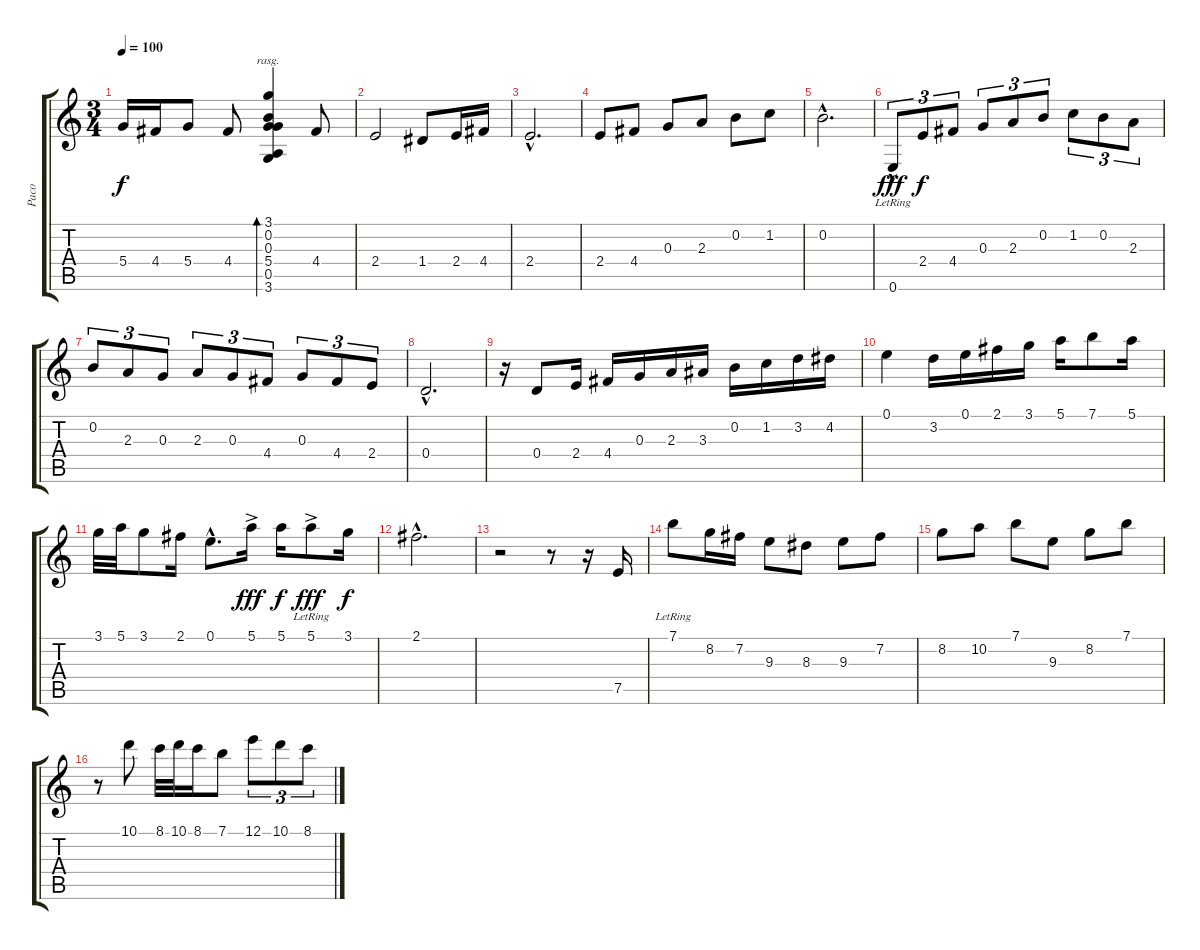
\track ("Paco" "Paco") {instrument acousticguitarnylon}
\staff {score tabs}
\tuning (E4 B3 G3 D3 A2 E2) {hide}
\ts (3 4)
\tempo 100
\clef g2
\ks c
5.4.16{dy f} 4.4.16 5.4.8 4.4.8 (3.1 0.2 0.3 5.4 0.5 3.6).4{bd 240 rasg ii} 4.4.8 |
2.4.2 1.4.8 2.4.16 4.4.16 |
2.4{hac}.2{d} |
2.4.8 4.4.8 0.3.8 2.3.8 0.2.8 1.2.8 |
0.2{hac}.2{d} |
0.6{hac lr}.8{tu (3 2) dy fff} 2.4.8{tu (3 2) dy f} 4.4.8{tu (3 2)} 0.3.8{tu (3 2)} 2.3.8{tu (3 2)} 0.2.8{tu (3 2)} 1.2.8{tu (3 2)} 0.2.8{tu (3 2)} 2.3.8{tu (3 2)} |
0.2.8{tu (3 2)} 2.3.8{tu (3 2)} 0.3.8{tu (3 2)} 2.3.8{tu (3 2)} 0.3.8{tu (3 2)} 4.4.8{tu (3 2)} 0.3.8{tu (3 2)} 4.4.8{tu (3 2)} 2.4.8{tu (3 2)} |
0.4{hac}.2{d} |
r.16 0.4.8 2.4.16 4.4.16 0.3.16 2.3.16 3.3.16 0.2.16 1.2.16 3.2.16 4.2.16 |
0.1.4 3.2.16 0.1.16 2.1.16 3.1.16 5.1.16 7.1.8 5.1.16 |
3.1.32 5.1.32 3.1.8 2.1.16 0.1{hac}.8{d} 5.1{ac}.16{dy fff} 5.1.16{dy f} 5.1{ac lr}.8{dy fff} 3.1.16{dy f} |
2.1{hac}.2{d} |
r.2 r.8 r.16 7.5.16 |
7.1{lr}.8 8.2.16 7.2.16 9.3.8 8.3.8 9.3.8 7.2.8 |
8.2.8 10.2.8 7.1.8 9.3.8 8.2.8 7.1.8 |
r.8 10.1.8 8.1.32 10.1.32 8.1.16 7.1.8 12.1.8{tu (3 2)} 10.1.8{tu (3 2)} 8.1.8{tu (3 2)}
